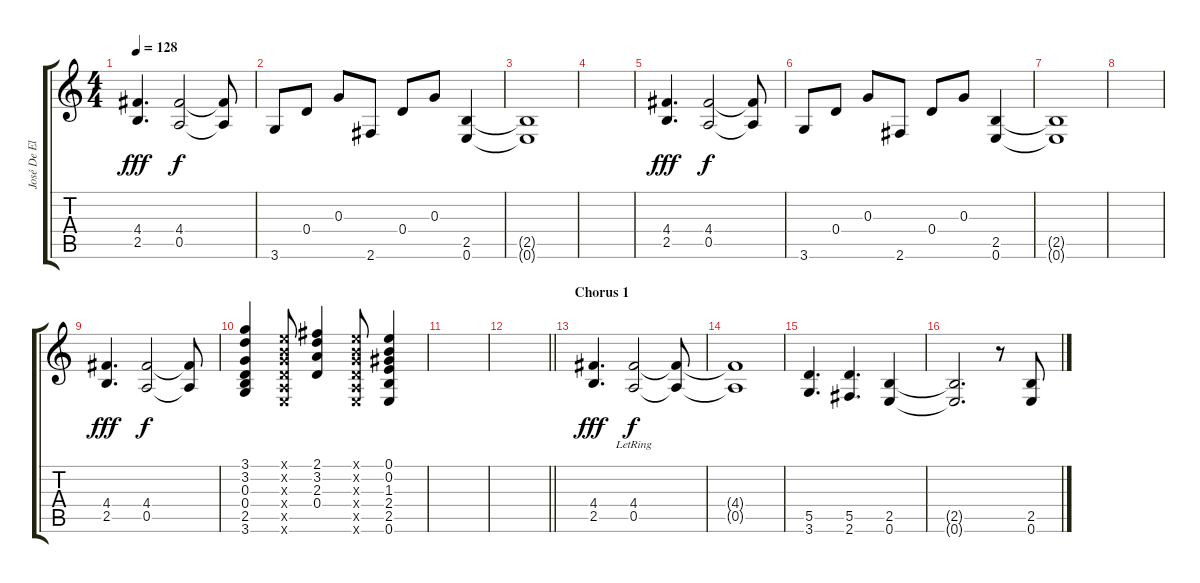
\track ("José De Elias" "José De El") {instrument electricguitarclean}
\staff {score tabs}
\tuning (E4 B3 G3 D3 A2 E2) {hide}
\ts (4 4)
\tempo 128
\clef g2
\ks c
(4.4 2.5).4{d dy fff} (4.4 0.5).2{dy f} (4.4{t} 0.5{t}).8 |
3.6.8 0.4.8 0.3.8 2.6.8 0.4.8 0.3.8 (2.5 0.6).4 |
(2.5{t} 0.6{t}).1 |
|
(4.4 2.5).4{d dy fff} (4.4 0.5).2{dy f} (4.4{t} 0.5{t}).8 |
3.6.8 0.4.8 0.3.8 2.6.8 0.4.8 0.3.8 (2.5 0.6).4 |
(2.5{t} 0.6{t}).1 |
|
(4.4 2.5).4{d dy fff} (4.4 0.5).2{dy f} (4.4{t} 0.5{t}).8 |
(3.1 3.2 0.3 0.4 2.5 3.6).4 (0.1{x} 0.2{x} 0.3{x} 0.4{x} 0.5{x} 0.6{x}).8 (2.1 3.2 2.3 0.4).4 (0.1{x} 0.2{x} 0.3{x} 0.4{x} 0.5{x} 0.6{x}).8 (0.1 0.2 1.3 2.4 2.5 0.6).4 |
|
\barLineRight lightlight
|
\section ("" "Chorus 1")
(4.4 2.5).4{d dy fff} (4.4{lr} 0.5{lr}).2{dy f} (4.4{t} 0.5{t}).8 |
(4.4{t} 0.5{t}).1 |
(5.5 3.6).4{d} (5.5 2.6).4{d} (2.5 0.6).4 |
(2.5{t} 0.6{t}).2{d} r.8 (2.5 0.6).8
